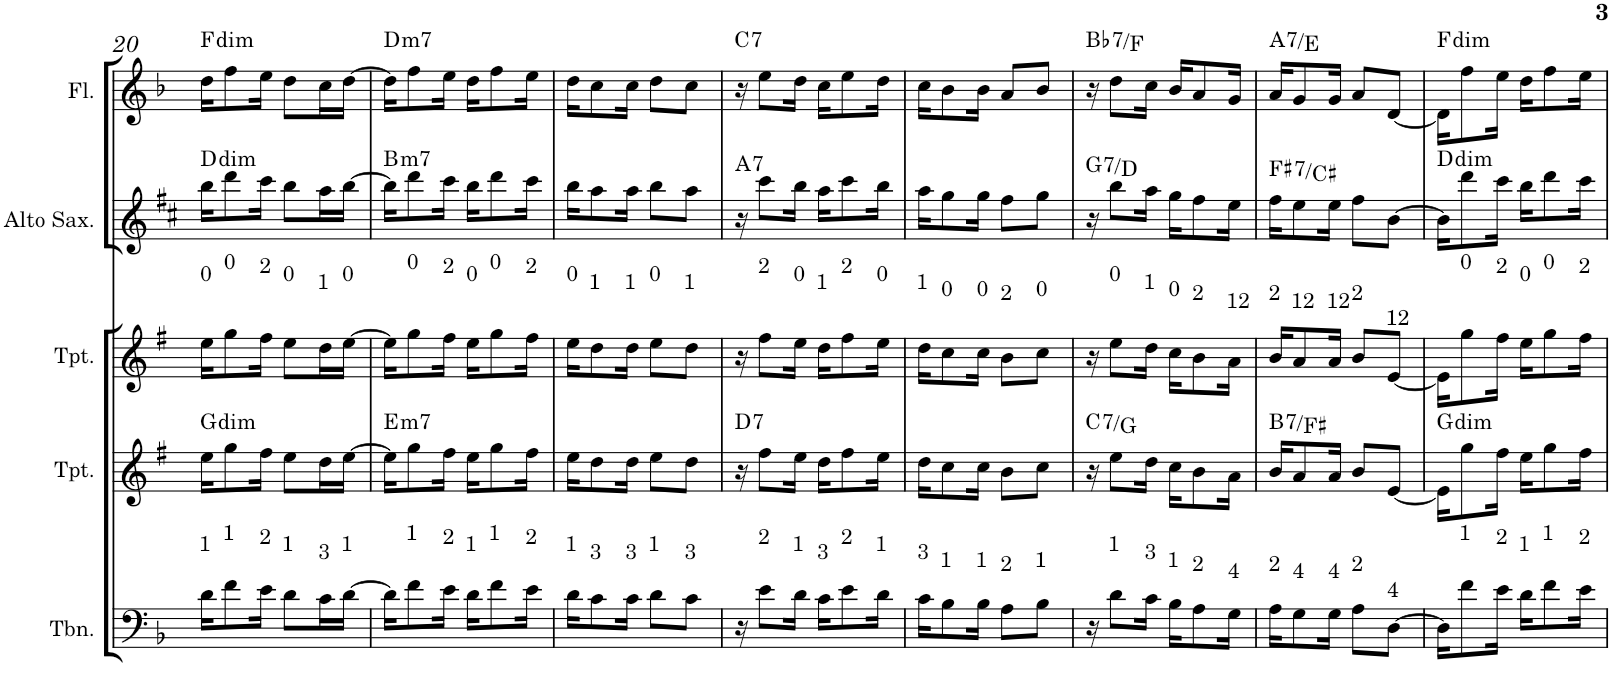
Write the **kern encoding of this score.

**kern	**kern	**harte	**kern	**kern	**harte	**kern	**harte
*part5	*part4	*part4	*part3	*part2	*part2	*part1	*part1
*staff5	*staff4	*	*staff3	*staff2	*	*staff1	*
*I"C clavF	*I"Bb	*	*I"Bb - Pirata	*I"Eb	*	*I"C ClavG	*
!!LO:PB:g=z
*clefF4	*clefG2	*	*clefG2	*clefG2	*	*clefG2	*
*	*Trd1c2	*	*Trd1c2	*Trd5c9	*	*	*
*k[b-]	*k[f#]	*	*k[f#]	*k[f#c#]	*	*k[b-]	*
*F:	*G:	*	*G:	*D:	*	*F:	*
*M4/4	*M4/4	*	*M4/4	*M4/4	*	*M4/4	*
=20	=20	=20	=20	=20	=20	=20	=20
!	!	!	!LO:TX:a:t=0	!	!	!	!
!LO:TX:a:t=1	!	!LO:H:kt=dim	!	!	!LO:H:kt=dim	!	!LO:H:kt=dim
16d\KL	16ee\KL	G:dim	16ee\KL	16bb\KL	D:dim	16dd\KL	F:dim
!	!	!	!LO:TX:a:t=0	!	!	!	!
!LO:TX:a:t=1	!	!	!	!	!	!	!
8f\	8gg\	.	8gg\	8ddd\	.	8ff\	.
!	!	!	!LO:TX:a:t=2	!	!	!	!
!LO:TX:a:t=2	!	!	!	!	!	!	!
16e\Jk	16ff#\Jk	.	16ff#\Jk	16ccc#\Jk	.	16ee\Jk	.
!	!	!	!LO:TX:a:t=0	!	!	!	!
!LO:TX:a:t=1	!	!	!	!	!	!	!
8d\L	8ee\L	.	8ee\L	8bb\L	.	8dd\L	.
!	!	!	!LO:TX:a:t=1	!	!	!	!
!LO:TX:a:t=3	!	!	!	!	!	!	!
16c\L	16dd\L	.	16dd\L	16aa\L	.	16cc\L	.
!	!	!	!LO:TX:a:t=0	!	!	!	!
!LO:TX:a:t=1	!	!	!	!	!	!	!
[>16d\JJ	[>16ee\JJ	.	[>16ee\JJ	[>16bb\JJ	.	[>16dd\JJ	.
=21	=21	=21	=21	=21	=21	=21	=21
!	!	!LO:H:kt=m7	!	!	!LO:H:kt=m7	!	!LO:H:kt=m7
16d\KL]	16ee\KL]	E:min7	16ee\KL]	16bb\KL]	B:min7	16dd\KL]	D:min7
!	!	!	!LO:TX:a:t=0	!	!	!	!
!LO:TX:a:t=1	!	!	!	!	!	!	!
8f\	8gg\	.	8gg\	8ddd\	.	8ff\	.
!	!	!	!LO:TX:a:t=2	!	!	!	!
!LO:TX:a:t=2	!	!	!	!	!	!	!
16e\Jk	16ff#\Jk	.	16ff#\Jk	16ccc#\Jk	.	16ee\Jk	.
!	!	!	!LO:TX:a:t=0	!	!	!	!
!LO:TX:a:t=1	!	!	!	!	!	!	!
16d\KL	16ee\KL	.	16ee\KL	16bb\KL	.	16dd\KL	.
!	!	!	!LO:TX:a:t=0	!	!	!	!
!LO:TX:a:t=1	!	!	!	!	!	!	!
8f\	8gg\	.	8gg\	8ddd\	.	8ff\	.
!	!	!	!LO:TX:a:t=2	!	!	!	!
!LO:TX:a:t=2	!	!	!	!	!	!	!
16e\Jk	16ff#\Jk	.	16ff#\Jk	16ccc#\Jk	.	16ee\Jk	.
=22	=22	=22	=22	=22	=22	=22	=22
!	!	!	!LO:TX:a:t=0	!	!	!	!
!LO:TX:a:t=1	!	!	!	!	!	!	!
16d\KL	16ee\KL	.	16ee\KL	16bb\KL	.	16dd\KL	.
!	!	!	!LO:TX:a:t=1	!	!	!	!
!LO:TX:a:t=3	!	!	!	!	!	!	!
8c\	8dd\	.	8dd\	8aa\	.	8cc\	.
!	!	!	!LO:TX:a:t=1	!	!	!	!
!LO:TX:a:t=3	!	!	!	!	!	!	!
16c\Jk	16dd\Jk	.	16dd\Jk	16aa\Jk	.	16cc\Jk	.
!	!	!	!LO:TX:a:t=0	!	!	!	!
!LO:TX:a:t=1	!	!	!	!	!	!	!
8d\L	8ee\L	.	8ee\L	8bb\L	.	8dd\L	.
!	!	!	!LO:TX:a:t=1	!	!	!	!
!LO:TX:a:t=3	!	!	!	!	!	!	!
8c\J	8dd\J	.	8dd\J	8aa\J	.	8cc\J	.
=23	=23	=23	=23	=23	=23	=23	=23
!	!	!LO:H:kt=7	!	!	!LO:H:kt=7	!	!LO:H:kt=7
16r	16r	D:7	16r	16r	A:7	16r	C:7
!	!	!	!LO:TX:a:t=2	!	!	!	!
!LO:TX:a:t=2	!	!	!	!	!	!	!
8e\L	8ff#\L	.	8ff#\L	8ccc#\L	.	8ee\L	.
!	!	!	!LO:TX:a:t=0	!	!	!	!
!LO:TX:a:t=1	!	!	!	!	!	!	!
16d\Jk	16ee\Jk	.	16ee\Jk	16bb\Jk	.	16dd\Jk	.
!	!	!	!LO:TX:a:t=1	!	!	!	!
!LO:TX:a:t=3	!	!	!	!	!	!	!
16c\KL	16dd\KL	.	16dd\KL	16aa\KL	.	16cc\KL	.
!	!	!	!LO:TX:a:t=2	!	!	!	!
!LO:TX:a:t=2	!	!	!	!	!	!	!
8e\	8ff#\	.	8ff#\	8ccc#\	.	8ee\	.
!	!	!	!LO:TX:a:t=0	!	!	!	!
!LO:TX:a:t=1	!	!	!	!	!	!	!
16d\Jk	16ee\Jk	.	16ee\Jk	16bb\Jk	.	16dd\Jk	.
=24	=24	=24	=24	=24	=24	=24	=24
!	!	!	!LO:TX:a:t=1	!	!	!	!
!LO:TX:a:t=3	!	!	!	!	!	!	!
16c\KL	16dd\KL	.	16dd\KL	16aa\KL	.	16cc\KL	.
!	!	!	!LO:TX:a:t=0	!	!	!	!
!LO:TX:a:t=1	!	!	!	!	!	!	!
8B-\	8cc\	.	8cc\	8gg\	.	8b-\	.
!	!	!	!LO:TX:a:t=0	!	!	!	!
!LO:TX:a:t=1	!	!	!	!	!	!	!
16B-\Jk	16cc\Jk	.	16cc\Jk	16gg\Jk	.	16b-\Jk	.
!	!	!	!LO:TX:a:t=2	!	!	!	!
!LO:TX:a:t=2	!	!	!	!	!	!	!
8A\L	8b\L	.	8b\L	8ff#\L	.	8a/L	.
!	!	!	!LO:TX:a:t=0	!	!	!	!
!LO:TX:a:t=1	!	!	!	!	!	!	!
8B-\J	8cc\J	.	8cc\J	8gg\J	.	8b-/J	.
=25	=25	=25	=25	=25	=25	=25	=25
!	!	!LO:H:kt=7	!	!	!LO:H:kt=7	!	!LO:H:kt=7
16r	16r	C:7/5	16r	16r	G:7/5	16r	Bb:7/5
!	!	!	!LO:TX:a:t=0	!	!	!	!
!LO:TX:a:t=1	!	!	!	!	!	!	!
8d\L	8ee\L	.	8ee\L	8bb\L	.	8dd\L	.
!	!	!	!LO:TX:a:t=1	!	!	!	!
!LO:TX:a:t=3	!	!	!	!	!	!	!
16c\Jk	16dd\Jk	.	16dd\Jk	16aa\Jk	.	16cc\Jk	.
!	!	!	!LO:TX:a:t=0	!	!	!	!
!LO:TX:a:t=1	!	!	!	!	!	!	!
16B-\KL	16cc\KL	.	16cc\KL	16gg\KL	.	16b-/KL	.
!	!	!	!LO:TX:a:t=2	!	!	!	!
!LO:TX:a:t=2	!	!	!	!	!	!	!
8A\	8b\	.	8b\	8ff#\	.	8a/	.
!	!	!	!LO:TX:a:t=12	!	!	!	!
!LO:TX:a:t=4	!	!	!	!	!	!	!
16G\Jk	16a\Jk	.	16a\Jk	16ee\Jk	.	16g/Jk	.
=26	=26	=26	=26	=26	=26	=26	=26
!	!	!	!LO:TX:a:t=2	!	!	!	!
!LO:TX:a:t=2	!	!LO:H:kt=7	!	!	!LO:H:kt=7	!	!LO:H:kt=7
16A\KL	16b/KL	B:7/5	16b/KL	16ff#\KL	F#:7/5	16a/KL	A:7/5
!	!	!	!LO:TX:a:t=12	!	!	!	!
!LO:TX:a:t=4	!	!	!	!	!	!	!
8G\	8a/	.	8a/	8ee\	.	8g/	.
!	!	!	!LO:TX:a:t=12	!	!	!	!
!LO:TX:a:t=4	!	!	!	!	!	!	!
16G\Jk	16a/Jk	.	16a/Jk	16ee\Jk	.	16g/Jk	.
!	!	!	!LO:TX:a:t=2	!	!	!	!
!LO:TX:a:t=2	!	!	!	!	!	!	!
8A\L	8b/L	.	8b/L	8ff#\L	.	8a/L	.
!	!	!	!LO:TX:a:t=12	!	!	!	!
!LO:TX:a:t=4	!	!	!	!	!	!	!
[>8D\J	[<8e/J	.	[<8e/J	[>8b\J	.	[<8d/J	.
=27	=27	=27	=27	=27	=27	=27	=27
!	!	!LO:H:kt=dim	!	!	!LO:H:kt=dim	!	!LO:H:kt=dim
16D\KL]	16e\KL]	G:dim	16e\KL]	16b\KL]	D:dim	16d\KL]	F:dim
!	!	!	!LO:TX:a:t=0	!	!	!	!
!LO:TX:a:t=1	!	!	!	!	!	!	!
8f\	8gg\	.	8gg\	8ddd\	.	8ff\	.
!	!	!	!LO:TX:a:t=2	!	!	!	!
!LO:TX:a:t=2	!	!	!	!	!	!	!
16e\Jk	16ff#\Jk	.	16ff#\Jk	16ccc#\Jk	.	16ee\Jk	.
!	!	!	!LO:TX:a:t=0	!	!	!	!
!LO:TX:a:t=1	!	!	!	!	!	!	!
16d\KL	16ee\KL	.	16ee\KL	16bb\KL	.	16dd\KL	.
!	!	!	!LO:TX:a:t=0	!	!	!	!
!LO:TX:a:t=1	!	!	!	!	!	!	!
8f\	8gg\	.	8gg\	8ddd\	.	8ff\	.
!	!	!	!LO:TX:a:t=2	!	!	!	!
!LO:TX:a:t=2	!	!	!	!	!	!	!
16e\Jk	16ff#\Jk	.	16ff#\Jk	16ccc#\Jk	.	16ee\Jk	.
=	=	=	=	=	=	=	=
*-	*-	*-	*-	*-	*-	*-	*-
